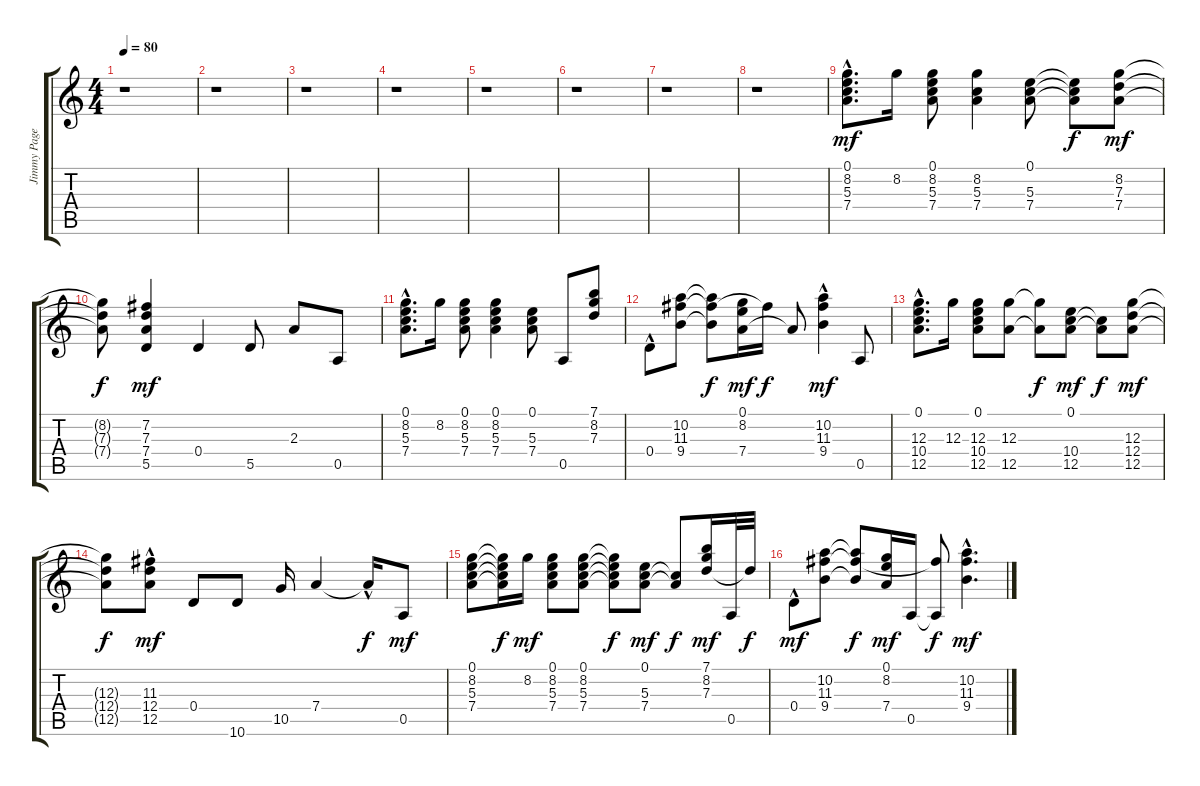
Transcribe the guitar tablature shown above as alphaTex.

\track ("Jimmy Page" "Jimmy Page") {instrument acousticguitarsteel}
\staff {score tabs}
\tuning (E4 B3 G3 D3 A2 E2) {hide}
\ts (4 4)
\tempo 80
\clef g2
\ks c
r.1{dy mf} |
r.1 |
r.1 |
r.1 |
r.1 |
r.1 |
r.1 |
r.1 |
(0.1{hac} 8.2{hac} 5.3{hac} 7.4{hac}).8{d} 8.2.16 (0.1 8.2 5.3 7.4).8 (8.2 5.3 7.4).4 (0.1 5.3 7.4).8 (0.1{t} 5.3{t} 7.4{t}).8{dy f} (8.2 7.3 7.4).8{dy mf} |
(8.2{t} 7.3{t} 7.4{t}).8{dy f} (7.2 7.3 7.4 5.5).4{dy mf} 0.4.4 5.5.8 2.3.8 0.5.8 |
(0.1{hac} 8.2{hac} 5.3{hac} 7.4{hac}).8{d} 8.2.16 (0.1 8.2 5.3 7.4).8 (0.1 8.2 5.3 7.4).4 (0.1 5.3 7.4).8 0.5.8 (7.1 8.2 7.3).8 |
0.4{hac}.8 (10.2 11.3 9.4).8 (10.2{t} 11.3{t} 9.4{t}).8{dy f} (0.1 8.2 7.4).16{dy mf} 11.3{t}.16{dy f} 7.4{t}.8 (10.2{hac} 11.3{hac} 9.4{hac}).4{dy mf} 0.5.8 |
(0.1{hac} 12.3{hac} 10.4{hac} 12.5{hac}).8{d} 12.3.16 (0.1 12.3 10.4 12.5).8 (12.3 12.5).8 (12.3{t} 12.5{t}).8{dy f} (0.1 10.4 12.5).8{dy mf} (10.4{t} 12.5{t}).8{dy f} (12.3 12.4 12.5).8{dy mf} |
(12.3{t} 12.4{t} 12.5{t}).8{dy f} (11.3 12.4 12.5{hac}).8{dy mf} 0.4.8 10.6.8 10.5.16 7.4.4 7.4{hac t}.16{dy f} 0.5.8{dy mf} |
(0.1 8.2 5.3 7.4).8 (0.1{t} 8.2{t} 5.3{t} 7.4{t}).16{dy f} 8.2.16{dy mf} (0.1 8.2 5.3 7.4).8 (0.1 8.2 5.3 7.4).8 (0.1{t} 8.2{t} 5.3{t} 7.4{t}).8{dy f} (0.1 5.3 7.4).8{dy mf} (5.3{t} 7.4{t}).8{dy f} (7.1 8.2 7.3).16{dy mf} 0.5.32 7.3{t}.32{dy f} |
0.4{hac}.8{dy mf} (10.2 11.3 9.4).8 (10.2{t} 11.3{t} 9.4{t}).8{dy f} (0.1 8.2 7.4).16{dy mf} 0.5.16 (11.3{t} 0.5{t}).8{dy f} (10.2{hac} 11.3{hac} 9.4{hac}).4{d dy mf}
